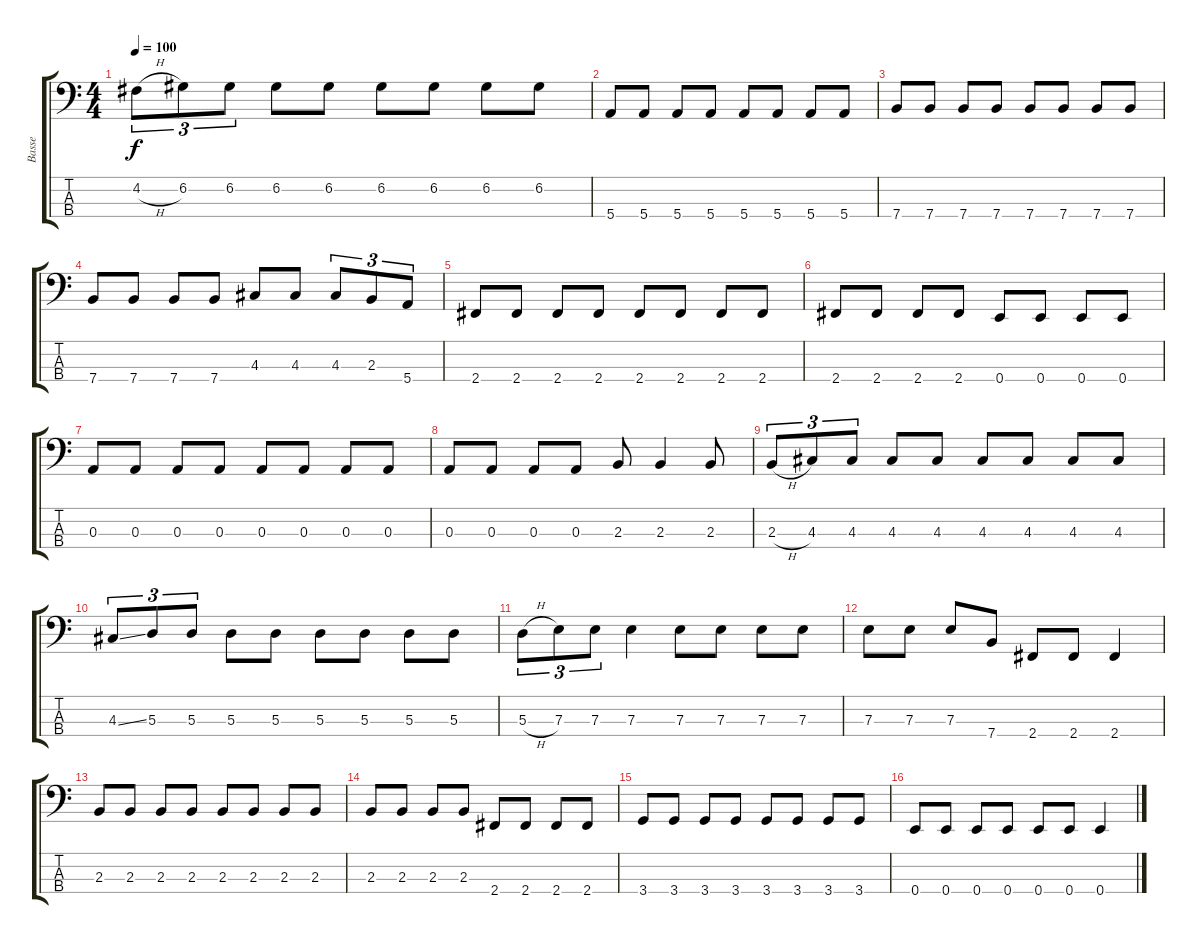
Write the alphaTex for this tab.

\track ("Basse" "Basse") {instrument electricbassfinger}
\staff {score tabs}
\tuning (G2 D2 A1 E1) {hide}
\ts (4 4)
\tempo 100
\clef f4
\ks c
4.2{h}.8{tu (3 2) dy f} 6.2.8{tu (3 2)} 6.2.8{tu (3 2)} 6.2.8 6.2.8 6.2.8 6.2.8 6.2.8 6.2.8 |
5.4.8 5.4.8 5.4.8 5.4.8 5.4.8 5.4.8 5.4.8 5.4.8 |
7.4.8 7.4.8 7.4.8 7.4.8 7.4.8 7.4.8 7.4.8 7.4.8 |
7.4.8 7.4.8 7.4.8 7.4.8 4.3.8 4.3.8 4.3.8{tu (3 2)} 2.3.8{tu (3 2)} 5.4.8{tu (3 2)} |
2.4.8 2.4.8 2.4.8 2.4.8 2.4.8 2.4.8 2.4.8 2.4.8 |
2.4.8 2.4.8 2.4.8 2.4.8 0.4.8 0.4.8 0.4.8 0.4.8 |
0.3.8 0.3.8 0.3.8 0.3.8 0.3.8 0.3.8 0.3.8 0.3.8 |
0.3.8 0.3.8 0.3.8 0.3.8 2.3.8 2.3.4 2.3.8 |
2.3{h}.8{tu (3 2)} 4.3.8{tu (3 2)} 4.3.8{tu (3 2)} 4.3.8 4.3.8 4.3.8 4.3.8 4.3.8 4.3.8 |
4.3{ss}.8{tu (3 2)} 5.3.8{tu (3 2)} 5.3.8{tu (3 2)} 5.3.8 5.3.8 5.3.8 5.3.8 5.3.8 5.3.8 |
5.3{h}.8{tu (3 2)} 7.3.8{tu (3 2)} 7.3.8{tu (3 2)} 7.3.4 7.3.8 7.3.8 7.3.8 7.3.8 |
7.3.8 7.3.8 7.3.8 7.4.8 2.4.8 2.4.8 2.4.4 |
2.3.8 2.3.8 2.3.8 2.3.8 2.3.8 2.3.8 2.3.8 2.3.8 |
2.3.8 2.3.8 2.3.8 2.3.8 2.4.8 2.4.8 2.4.8 2.4.8 |
3.4.8 3.4.8 3.4.8 3.4.8 3.4.8 3.4.8 3.4.8 3.4.8 |
0.4.8 0.4.8 0.4.8 0.4.8 0.4.8 0.4.8 0.4.4
